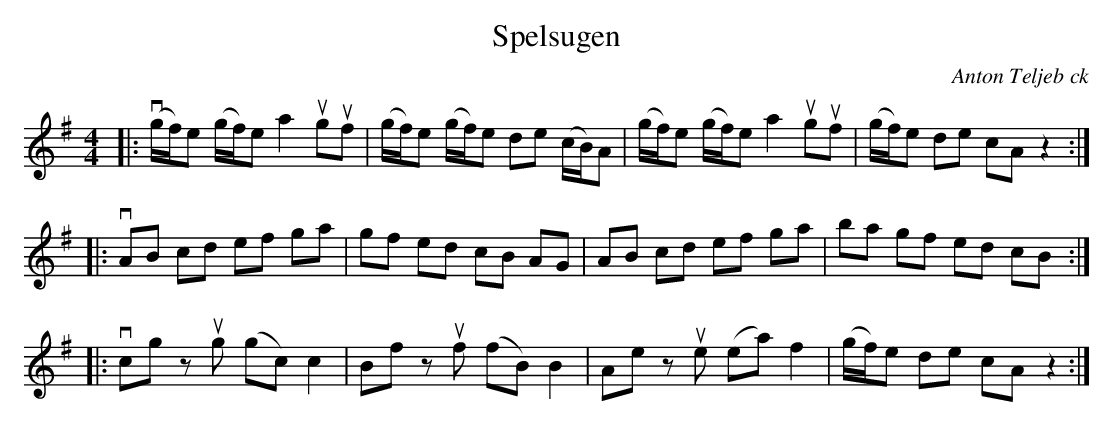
X:1
T:Spelsugen
C:Anton Teljeb ck
M:4/4
L:1/8
K:G
|: v(g/f/)e (g/f/)e a2 uguf | (g/f/)e (g/f/)e de (c/B/)A | (g/f/)e (g/f/)e a2 uguf | (g/f/)e de cA z2 :|
|: vAB cd ef ga | gf ed cB AG | AB cd ef ga | ba gf ed cB :|
|:vcg zug (gc) c2 | Bf zuf (fB) B2 | Ae zue (ea) f2 | (g/f/)e de cA z2 :|
